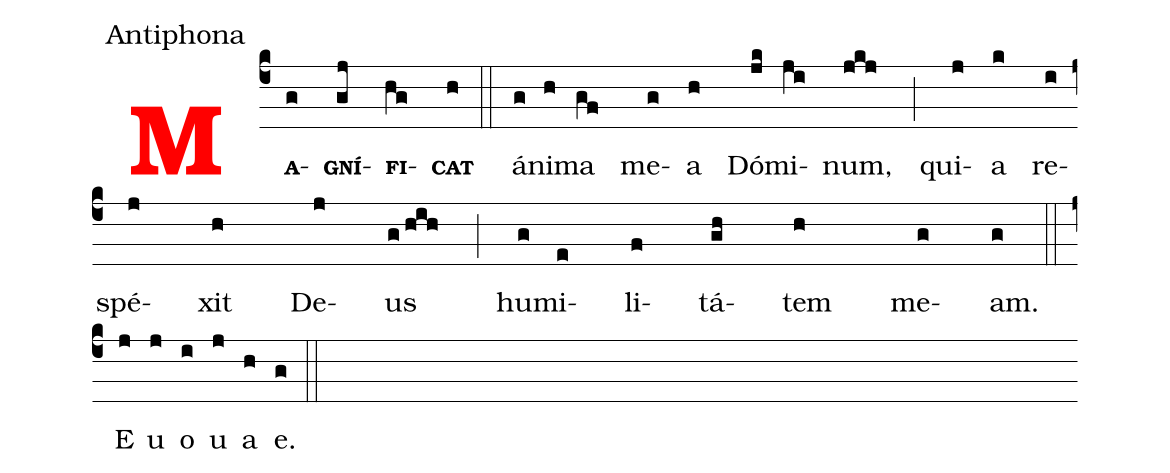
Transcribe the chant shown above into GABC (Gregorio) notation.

office-part: Antiphona;
%%
<v>\bf\textcolor{red}{M}</v><v>\bf\scriptsize{A}</v>(c4g)<v>\bf\scriptsize{GNÍ}</v>(gj)<v>\bf\scriptsize{FI}</v>(hg)<v>\bf\scriptsize{CAT}</v>(h) (::)
á(g)ni(h)ma(gf) me(g)a(h) Dó(jk)mi(ji)num,(jkj) (;)
qui(j)a(k) re(i)spé(j)xit(h) De(j)us(g/hih) (;)
hu(g)mi(e)li(f)tá(gh)tem(h) me(g)am.(g) (::) (z)



E(j) u(j) o(i) u(j) a(h) e.(g) (::)
